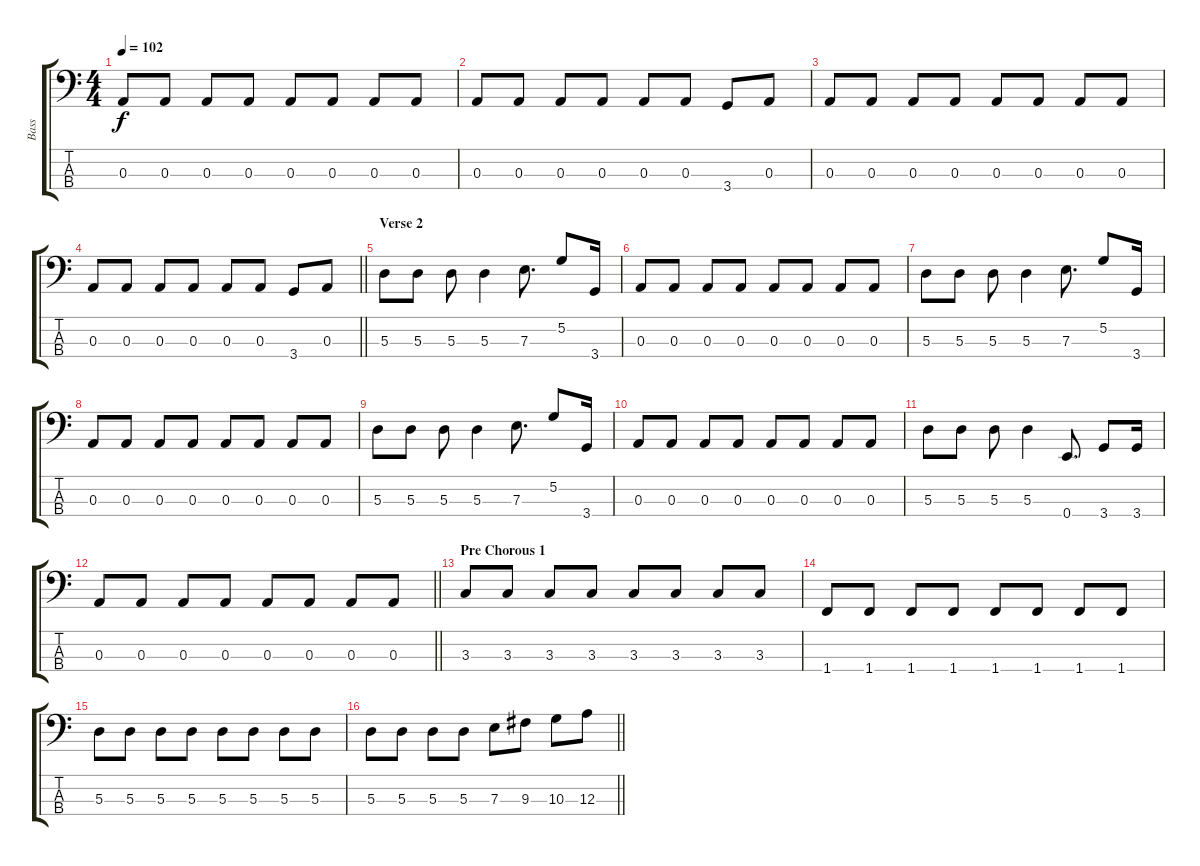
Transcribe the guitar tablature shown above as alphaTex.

\track ("Bass" "Bass") {instrument electricbassfinger}
\staff {score tabs}
\tuning (G2 D2 A1 E1) {hide}
\ts (4 4)
\tempo 102
\clef f4
\ks c
0.3.8{dy f} 0.3.8 0.3.8 0.3.8 0.3.8 0.3.8 0.3.8 0.3.8 |
0.3.8 0.3.8 0.3.8 0.3.8 0.3.8 0.3.8 3.4.8 0.3.8 |
0.3.8 0.3.8 0.3.8 0.3.8 0.3.8 0.3.8 0.3.8 0.3.8 |
\barLineRight lightlight
0.3.8 0.3.8 0.3.8 0.3.8 0.3.8 0.3.8 3.4.8 0.3.8 |
\section ("" "Verse 2")
5.3.8 5.3.8 5.3.8 5.3.4 7.3.8{d} 5.2.8 3.4.16 |
0.3.8 0.3.8 0.3.8 0.3.8 0.3.8 0.3.8 0.3.8 0.3.8 |
5.3.8 5.3.8 5.3.8 5.3.4 7.3.8{d} 5.2.8 3.4.16 |
0.3.8 0.3.8 0.3.8 0.3.8 0.3.8 0.3.8 0.3.8 0.3.8 |
5.3.8 5.3.8 5.3.8 5.3.4 7.3.8{d} 5.2.8 3.4.16 |
0.3.8 0.3.8 0.3.8 0.3.8 0.3.8 0.3.8 0.3.8 0.3.8 |
5.3.8 5.3.8 5.3.8 5.3.4 0.4.8{d} 3.4.8 3.4.16 |
\barLineRight lightlight
0.3.8 0.3.8 0.3.8 0.3.8 0.3.8 0.3.8 0.3.8 0.3.8 |
\section ("" "Pre Chorous 1")
3.3.8 3.3.8 3.3.8 3.3.8 3.3.8 3.3.8 3.3.8 3.3.8 |
1.4.8 1.4.8 1.4.8 1.4.8 1.4.8 1.4.8 1.4.8 1.4.8 |
5.3.8 5.3.8 5.3.8 5.3.8 5.3.8 5.3.8 5.3.8 5.3.8 |
\barLineRight lightlight
5.3.8 5.3.8 5.3.8 5.3.8 7.3.8 9.3.8 10.3.8 12.3.8
